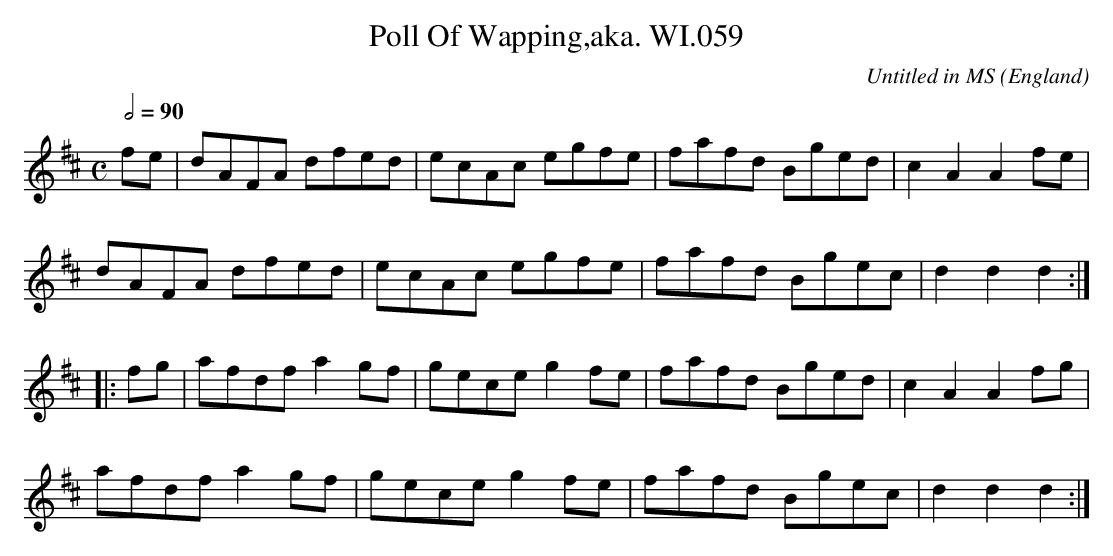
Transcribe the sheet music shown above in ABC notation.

X:1
T:Poll Of Wapping,aka. WI.059
C:Untitled in MS
L:1/8
M:C
O:England
Q:1/2=90
K:D
fe|dAFA dfed|ecAc egfe|fafd Bged|c2A2A2fe|!
dAFA dfed|ecAc egfe|fafd Bgec|d2d2d2:|!
|:fg|afdf a2gf|gece g2fe|fafd Bged|c2A2A2fg|!
afdf a2gf|gece g2fe|fafd Bgec|d2d2d2:|
